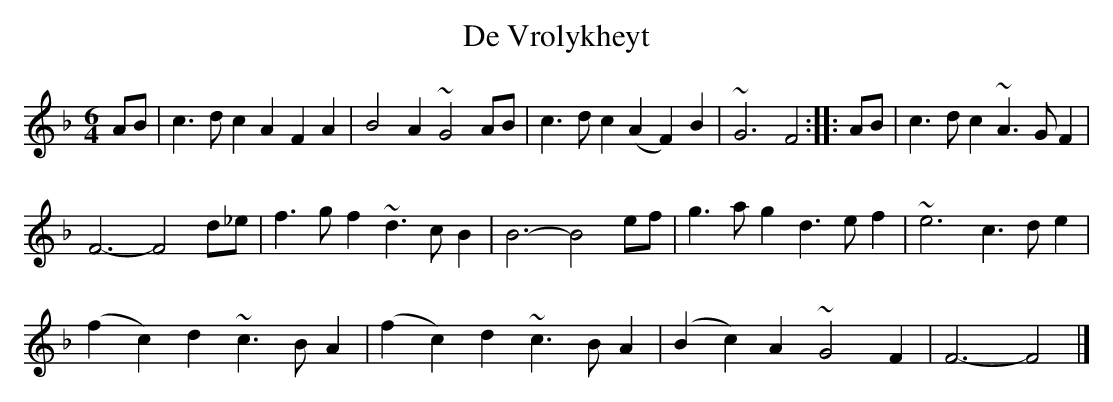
X:1
T:De Vrolykheyt
M:6/4
K:Fmaj
AB|c3dc2A2F2A2|B4A2~G4AB|c3dc2(A2F2)B2|~G6F4:||:AB|c3dc2~A3GF2|
F6-F4d_e|f3gf2~d3cB2|B6-B4ef|g3ag2d3ef2|~e6c3de2|
(f2c2)d2~c3BA2|(f2c2)d2~c3BA2|(B2c2)A2~G4F2|F6-F4|]
